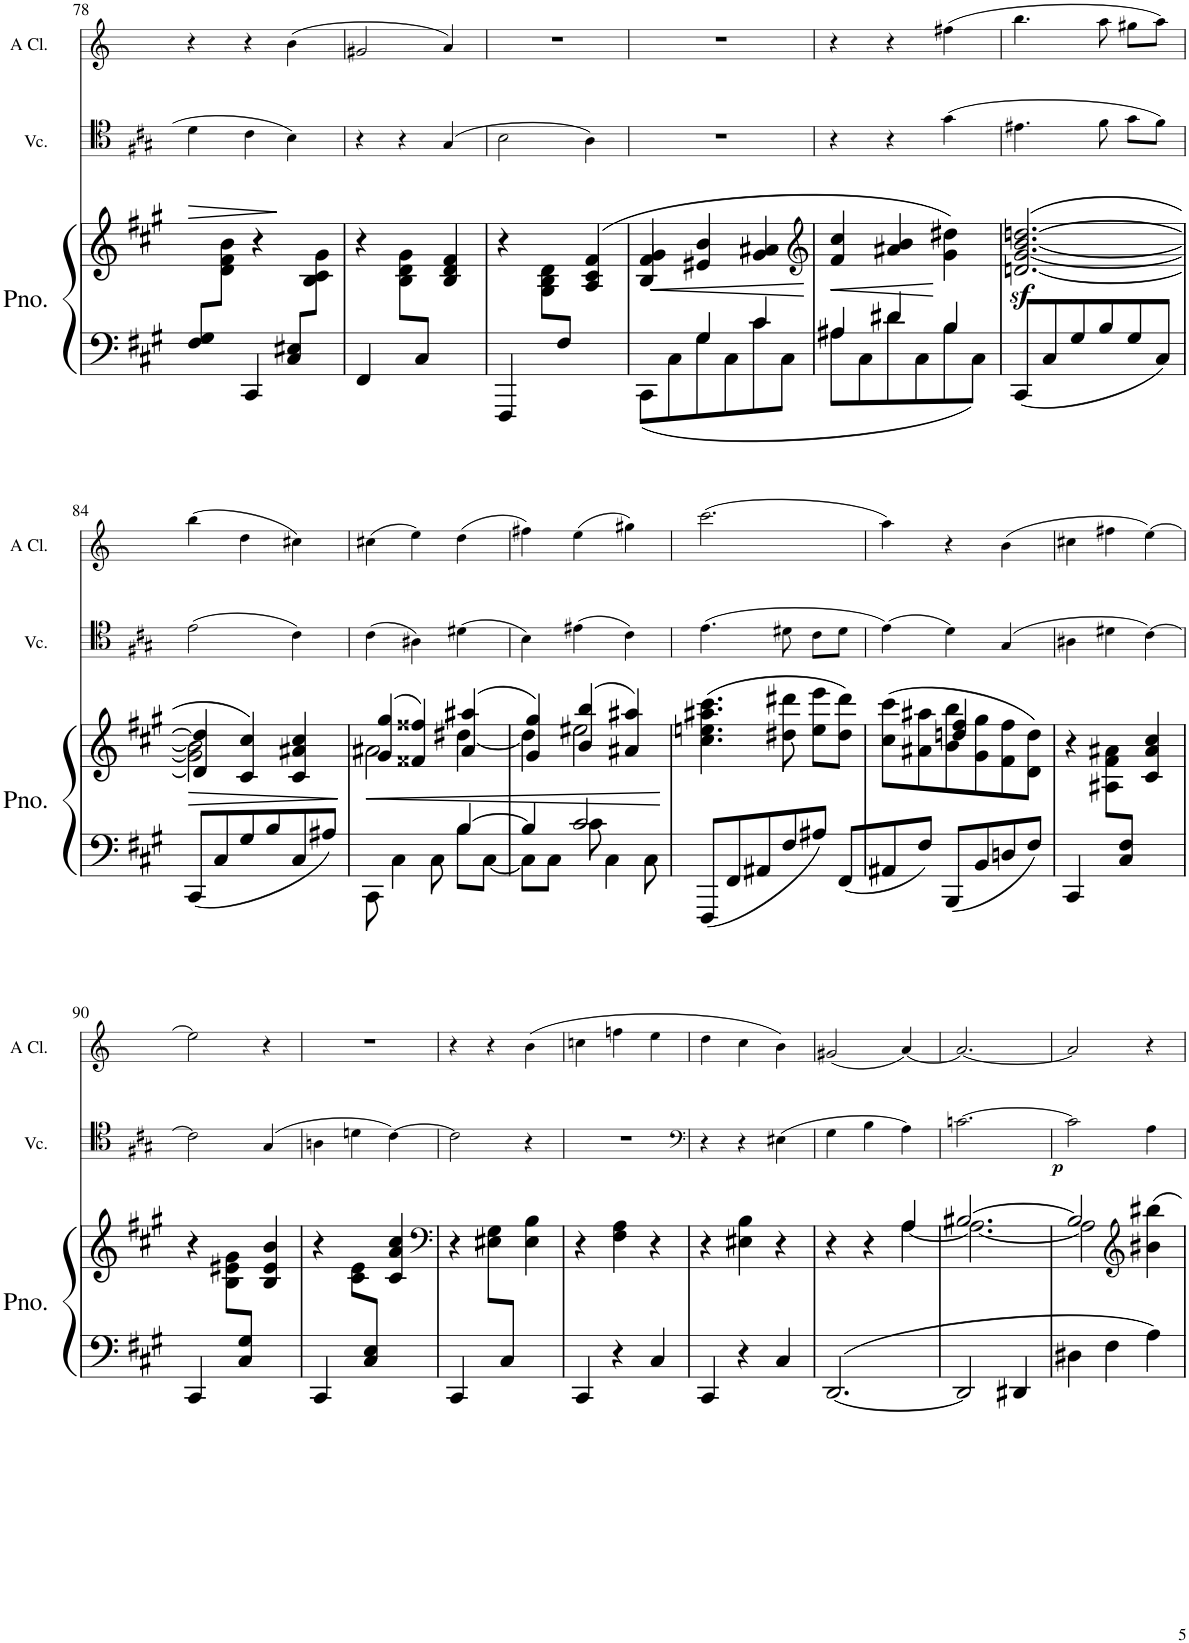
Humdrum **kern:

**kern	**kern	**dynam	**kern	**dynam	**kern
*part3	*part3	*part3	*part2	*part2	*part1
*staff4	*staff3	*staff3/4	*staff2	*staff2	*staff1
*I"Piano	*	*	*I"Violoncello	*	*I"Clarinet in A
*I'Pno.	*	*	*I'Vc.	*	*
!!LO:PB:g=z
*clefF4	*clefG2	*	*clefC4	*	*clefG2
*	*	*	*	*	*Trd2c3
*k[f#c#g#]	*k[f#c#g#]	*	*k[f#c#g#]	*	*k[]
*M3/4	*M3/4	*	*M3/4	*	*M3/4
=78	=78	=78	=78	=78	=78
!	!	!LO:HP:b=2	!	!	!
*^	*	*	*	*	*
8F#/ 8G#/L	4ryy	8ryy	>	4d\	.	4r
4.ryy	.	8d\ 8f#\ 8b\J	.	.	.	.
.	4CC#/	4r	.	4c#\	.	4r
8C#/ 8E#X/L	4ryy	8ryy	]	4B\	.	(4b\
8ryy	.	8B\ 8c#\ 8g#\J	.	.	.	.
=79	=79	=79	=79	=79	=79	=79
4.ryy	4FF#/	4r	.	4r	.	2g#X/
.	4ryy	8B\ 8d\ 8g#\L	.	4r	.	.
8C#/J	.	8ryy	.	.	.	.
4ryy	4ryy	4B/ 4d/ 4f#/	.	(>4G#/	.	4a/)
=80	=80	=80	=80	=80	=80	=80
4.ryy	4FFF#/	4r	.	2B\	.	2.r
.	4ryy	8G#\ 8B\ 8d\L	.	.	.	.
8F#/J	.	8ryy	.	.	.	.
4ryy	4ryy	(4A/ 4c#/ 4f#/	.	4A\)	.	.
=81	=81	=81	=81	=81	=81	=81
!	!	!	!LO:HP:b	!	!	!
*	*	*^	*	*	*	*
4ryy	8CC#\L	4f#/ 4g#/	4B/	<	2.r	.	2.r
.	8C#\	.	.	.	.	.	.
4G#/	8G#\	4e#X/ 4b/	2ryy	.	.	.	.
.	8C#\	.	.	.	.	.	.
4c#/	8c#\	4g#/ 4a#X/	.	.	.	.	.
.	8C#\J	.	.	.	.	.	.
*v	*v	*	*	*	*	*	*
*	*v	*v	*	*	*	*
.	.	[	.	.	.
=82	=82	=82	=82	=82	=82
*	*clefG2	*	*	*	*
*^	*	*	*	*	*
!	!	!	!LO:HP:b	!	!	!
4A#X/	8A#\L	4f#/ 4cc#/	<	4r	.	4r
.	8C#\	.	.	.	.	.
4d#X/	8d#\	4a#X/ 4b/	.	4r	.	4r
.	8C#\	.	.	.	.	.
4B/	8B\	4g#\ 4dd#X\)	[	(4g#\	.	(4ff#X\
.	8C#\J	.	.	.	.	.
*v	*v	*	*	*	*	*
=83	=83	=83	=83	=83	=83
8CC#/L	([<2.dn/z< [<2.g#/z< [2.b/z< [2.ddn/z<	.	4.e#X\	.	4.bb\
8C#/	.	.	.	.	.
8G#/	.	.	.	.	.
8B/	.	.	8f#\	.	8aa\
8G#/	.	.	8g#\L	.	8gg#X\L
8C#/J	.	.	8f#\J)	.	8aa\J)
!!LO:LB:g=z
=84	=84	=84	=84	=84	=84
!	!	!LO:HP:b	!	!	!
*	*^	*	*	*	*
8CC#/L	4d/] 4dd/]	2g#\] 2b\]	>	(2e\	.	(4bb\
8C#/	.	.	.	.	.	.
8G#/	4c#/ 4cc#/)	.	.	.	.	4dd\
8B/	.	.	.	.	.	.
8C#/	4c#/ 4a#X/ 4cc#/	4ryy	.	4c#\)	.	4cc#X\)
8A#X/J	.	.	.	.	.	.
*	*v	*v	*	*	*	*
.	.	]	.	.	.
=85	=85	=85	=85	=85	=85
*^	*	*	*	*	*
!	!	!	!LO:HP:b	!	!	!
*	*	*^	*	*	*	*
2ryy	8CC#\	(4g#/ 4gg#/	2a#X\	<	(4c#\	.	(4cc#X\
.	4C#\	.	.	.	.	.	.
.	.	4f##X/ 4ff##X/)	.	.	4A#X\)	.	4ee\)
.	8C#\	.	.	.	.	.	.
[4B/	8B\L	(4a#/ 4aa#X/	[4dd#X\	.	(4d#X\	.	(4dd\
.	[8C#\J	.	.	.	.	.	.
=86	=86	=86	=86	=86	=86	=86	=86
4B/]	8C#\L]	4g#/ 4gg#/)	4dd#\]	.	4B\)	.	4ff#X\)
.	8C#\J	.	.	.	.	.	.
2c#/	8c#\	(4b/ 4bb/	2ee#X\	.	(4e#X\	.	(4ee\
.	4C#\	.	.	.	.	.	.
.	.	4a#X/ 4aa#X/)	.	.	4c#\)	.	4gg#X\)
.	8C#\	.	.	.	.	.	.
*v	*v	*	*	*	*	*	*
*	*v	*v	*	*	*	*
.	.	[	.	.	.
=87	=87	=87	=87	=87	=87
8FFF#/L	(4.cc#\ 4.een\ 4.aa#X\ 4.ccc#\	.	(4.e\	.	(2.ccc\
8FF#/	.	.	.	.	.
8AA#X/	.	.	.	.	.
8F#/	8dd#X\ 8ddd#X\	.	8d#X\	.	.
8A#X/J	8ee\ 8eee\L	.	8c#\L	.	.
8FF#/L	8dd#\ 8ddd#\J)	.	8d#\J	.	.
=88	=88	=88	=88	=88	=88
*	*^	*	*	*	*
8AA#X/	(>8cc#\ 8ccc#\L	4ryy	.	(4e\)	.	4aa\)
8F#/J	8a#X\ 8aa#X\	.	.	.	.	.
8BBB/L	8b\ 8bb\	4ddn/ 4ff#/	.	4d\)	.	4r
8BB/	8g#\ 8gg#\	.	.	.	.	.
8Dn/	8f#\ 8ff#\	4ryy	.	(>4G#/	.	(4b\
8F#/J	8d\ 8dd\J)	.	.	.	.	.
*	*v	*v	*	*	*	*
=89	=89	=89	=89	=89	=89
*^	*	*	*	*	*
4.ryy	4CC#/	4r	.	4A#X\	.	4cc#X\
.	4ryy	8A#X\ 8f#\ 8a#X\L	.	4d#X\	.	4ff#X\
8C#/ 8F#/J	.	8ryy	.	.	.	.
4ryy	4ryy	4c#/ 4a#/ 4cc#/	.	[4c#\)	.	[4ee\)
!!LO:LB:g=z
=90	=90	=90	=90	=90	=90	=90
4.ryy	4CC#/	4r	.	2c#\]	.	2ee\]
.	4ryy	8B\ 8e#X\ 8g#\L	.	.	.	.
8C#/ 8G#/J	.	8ryy	.	.	.	.
4ryy	4ryy	4B/ 4e#/ 4b/	.	(>4G#/	.	4r
=91	=91	=91	=91	=91	=91	=91
4.ryy	4CC#/	4r	.	4An\	.	2.r
.	4ryy	8c#\ 8e\L	.	4dn\	.	.
8C#/ 8E/J	.	8ryy	.	.	.	.
4ryy	4ryy	4c#/ 4a/ 4cc#/	.	[4c#\)	.	.
=92	=92	=92	=92	=92	=92	=92
*	*	*clefF4	*	*	*	*
4.ryy	4CC#/	4r	.	2c#\]	.	4r
.	4ryy	8E#X\ 8G#\L	.	.	.	4r
8C#/J	.	8ryy	.	.	.	.
4ryy	4ryy	4E#\ 4B\	.	4r	.	(4b\
*v	*v	*	*	*	*	*
=93	=93	=93	=93	=93	=93
4CC#/	4r	.	2.r	.	4ccn\
4r	4F#\ 4A\	.	.	.	4ffn\
4C#/	4r	.	.	.	4ee\
=94	=94	=94	=94	=94	=94
*	*	*	*clefF4	*	*
4CC#/	4r	.	4r	.	4dd\
4r	4E#X\ 4B\	.	4r	.	4cc\
4C#/	4r	.	(4E#X\	.	4b\)
=95	=95	=95	=95	=95	=95
*	*^	*	*	*	*
[2.DD/	4r	2ryy	.	4G#\	.	(2g#X/
.	4r	.	.	4B\	.	.
.	4A/	[4A\	.	4A\)	.	[4a/)
=96	=96	=96	=96	=96	=96	=96
2DD/]	[2.B#X/	2.A\_	.	[2.cn\	.	2.a/_
4DD#X/	.	.	.	.	.	.
=97	=97	=97	=97	=97	=97	=97
!	!	!	!	!	!LO:DY:b	!
4D#X\	2B#/]	2A\]	.	2c\]	p	2a/]
4F#\	.	.	.	.	.	.
*	*clefG2	*	*	*	*	*
4A\	4b#X\ 4bb#X\	4ryy	.	4A\	.	4r
*	*v	*v	*	*	*	*
=	=	=	=	=	=
*-	*-	*-	*-	*-	*-
